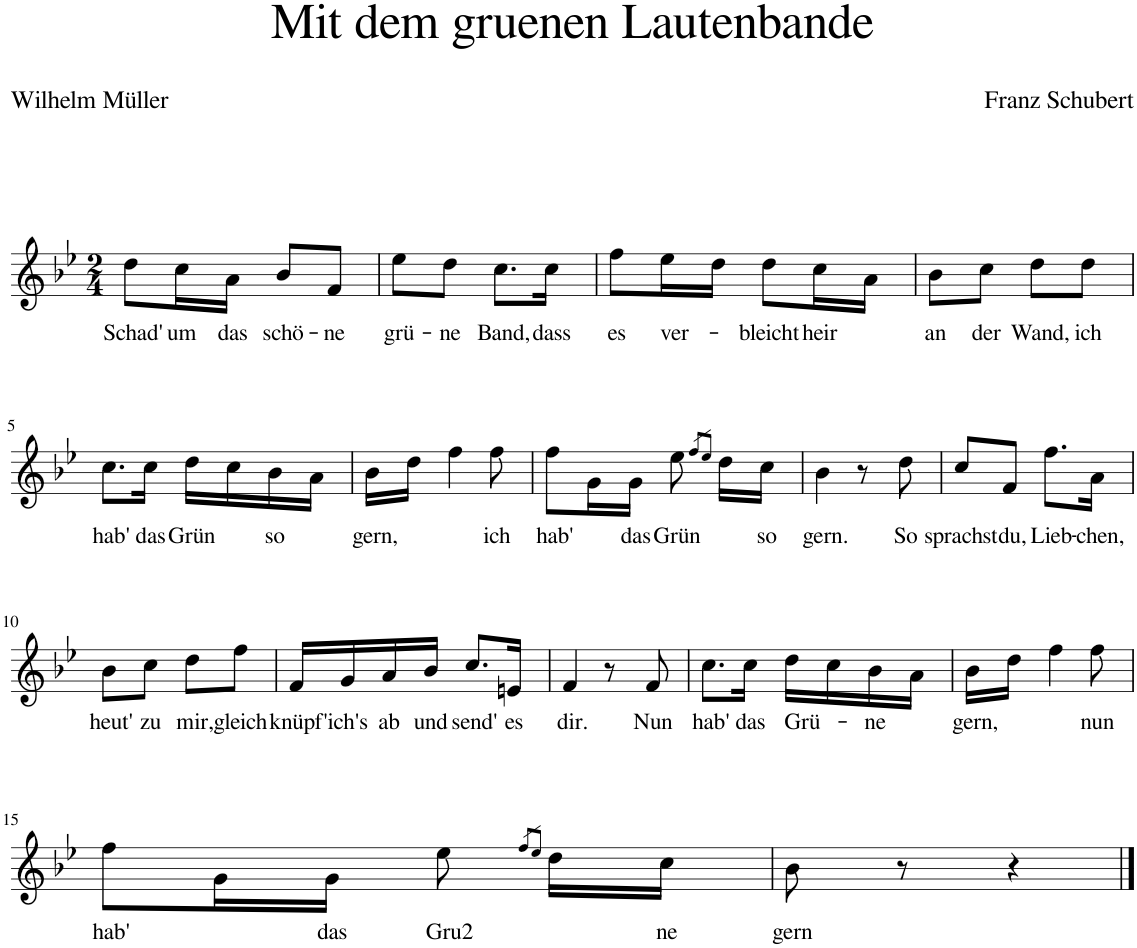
**kern	**text
*part1	*part1
*staff1	*staff1
*I"Piano	*
*I'Pno	*
*clefG2	*
*k[b-e-]	*
*M2/4	*
=1	=1
!	!LO:LY:b
8dd\L	Schad'
!	!LO:LY:b
16cc\L	um
!	!LO:LY:b
16a\JJ	das
!	!LO:LY:b
8b-/L	schö-
!	!LO:LY:b
8f/J	-ne
=2	=2
!	!LO:LY:b
8ee-\L	grü-
!	!LO:LY:b
8dd\J	-ne
!	!LO:LY:b
8.cc\L	Band,
!	!LO:LY:b
16cc\Jk	dass
=3	=3
!	!LO:LY:b
8ff\L	es
!	!LO:LY:b
16ee-\L	ver-
16dd\JJ	.
!	!LO:LY:b
8dd\L	-bleicht
!	!LO:LY:b
16cc\L	heir
16a\JJ	.
=4	=4
!	!LO:LY:b
8b-\L	an
!	!LO:LY:b
8cc\J	der
!	!LO:LY:b
8dd\L	Wand,
!	!LO:LY:b
8dd\J	ich
!!LO:LB:g=z
=5	=5
!	!LO:LY:b
8.cc\L	hab'
!	!LO:LY:b
16cc\Jk	das
!	!LO:LY:b
16dd\LL	Grün
16cc\	.
!	!LO:LY:b
16b-\	so
16a\JJ	.
=6	=6
!	!LO:LY:b
16b-\LL	gern,
16dd\JJ	.
4ff\	.
!	!LO:LY:b
8ff\	ich
=7	=7
!	!LO:LY:b
8ff\L	hab'
16g\L	.
!	!LO:LY:b
16g\JJ	das
!	!LO:LY:b
8ee-\	Grün
8qff/L	.
8qee-/J	.
16dd\LL	.
!	!LO:LY:b
16cc\JJ	so
=8	=8
!	!LO:LY:b
4b-\	gern.
8r	.
!	!LO:LY:b
8dd\	So
=9	=9
!	!LO:LY:b
8cc/L	sprachst
!	!LO:LY:b
8f/J	du,
!	!LO:LY:b
8.ff\L	Lieb-
!	!LO:LY:b
16a\Jk	-chen,
!!LO:LB:g=z
=10	=10
!	!LO:LY:b
8b-\L	heut'
!	!LO:LY:b
8cc\J	zu
!	!LO:LY:b
8dd\L	mir,
!	!LO:LY:b
8ff\J	gleich
=11	=11
!	!LO:LY:b
16f/LL	knüpf'
!	!LO:LY:b
16g/	ich's
!	!LO:LY:b
16a/	ab
!	!LO:LY:b
16b-/JJ	und
!	!LO:LY:b
8.cc/L	send'
!	!LO:LY:b
16en/Jk	es
=12	=12
!	!LO:LY:b
4f/	dir.
8r	.
!	!LO:LY:b
8f/	Nun
=13	=13
!	!LO:LY:b
8.cc\L	hab'
!	!LO:LY:b
16cc\Jk	das
!	!LO:LY:b
16dd\LL	Grü-
16cc\	.
!	!LO:LY:b
16b-\	-ne
16a\JJ	.
=14	=14
!	!LO:LY:b
16b-\LL	gern,
16dd\JJ	.
4ff\	.
!	!LO:LY:b
8ff\	nun
!!LO:LB:g=z
=15	=15
!	!LO:LY:b
8ff\L	hab'
16g\L	.
!	!LO:LY:b
16g\JJ	das
!	!LO:LY:b
8ee-\	Gru2
8qff/L	.
8qee-/J	.
16dd\LL	.
!	!LO:LY:b
16cc\JJ	-ne
=16	=16
!	!LO:LY:b
8b-\	gern
8r	.
4r	.
==	==
*-	*-
